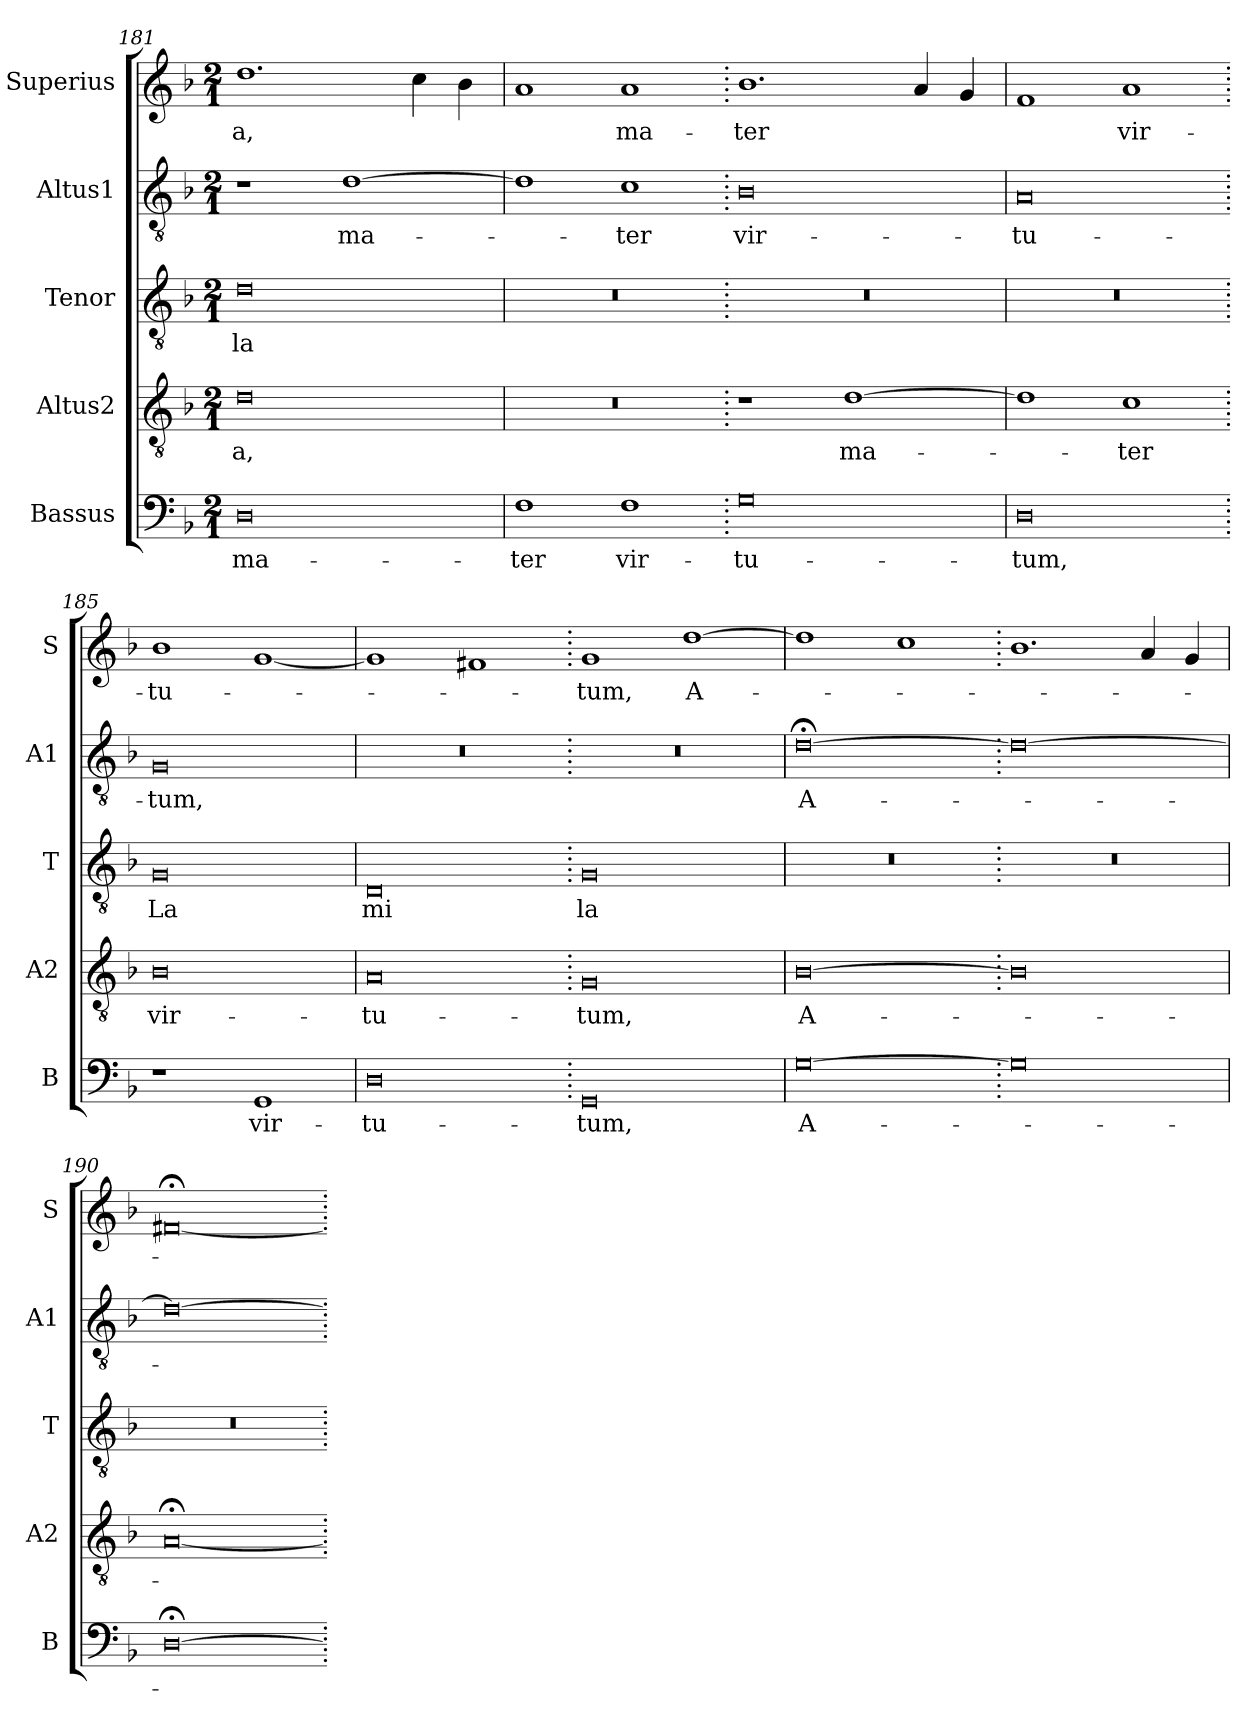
**kern	**text	**kern	**text	**kern	**text	**kern	**text	**kern	**text
*part5	*part5	*part4	*part4	*part3	*part3	*part2	*part2	*part1	*part1
*staff5	*staff5	*staff4	*staff4	*staff3	*staff3	*staff2	*staff2	*staff1	*staff1
*I"Bassus	*	*I"Altus2	*	*I"Tenor	*	*I"Altus1	*	*I"Superius	*
*I'B	*	*I'A2	*	*I'T	*	*I'A1	*	*I'S	*
*clefF4	*	*clefGv2	*	*clefGv2	*	*clefGv2	*	*clefG2	*
*k[b-]	*	*k[b-]	*	*k[b-]	*	*k[b-]	*	*k[b-]	*
*M2/1	*	*M2/1	*	*M2/1	*	*M2/1	*	*M2/1	*
=181	=181	=181	=181	=181	=181	=181	=181	=181	=181
0D	ma-	0d	-a,	0d	la	1r	.	1.dd	-a,
.	.	.	.	.	.	[1d	ma-	.	.
.	.	.	.	.	.	.	.	4cc\	.
.	.	.	.	.	.	.	.	4b-\	.
=182	=182	=182	=182	=182	=182	=182	=182	=182	=182
1F	-ter	0r	.	0r	.	1d]	.	1a	.
1F	vir-	.	.	.	.	1c	-ter	1a	ma-
=183.	=183.	=183.	=183.	=183.	=183.	=183.	=183.	=183.	=183.
0G	-tu-	1r	.	0r	.	0B-	vir-	1.b-	-ter
.	.	[1d	ma-	.	.	.	.	.	.
.	.	.	.	.	.	.	.	4a/	.
.	.	.	.	.	.	.	.	4g/	.
=184	=184	=184	=184	=184	=184	=184	=184	=184	=184
0D	-tum,	1d]	.	0r	.	0A	-tu-	1f	.
.	.	1c	-ter	.	.	.	.	1a	vir-
=185.	=185.	=185.	=185.	=185.	=185.	=185.	=185.	=185.	=185.
1r	.	0B-	vir-	0G	La	0G	-tum,	1b-	-tu-
1GG	vir-	.	.	.	.	.	.	[1g	.
=186	=186	=186	=186	=186	=186	=186	=186	=186	=186
0D	-tu-	0A	-tu-	0D	mi	0r	.	1g]	.
.	.	.	.	.	.	.	.	1f#X	.
=187.	=187.	=187.	=187.	=187.	=187.	=187.	=187.	=187.	=187.
0GG	-tum,	0G	-tum,	0G	la	0r	.	1g	-tum,
.	.	.	.	.	.	.	.	[1dd	A-
=188	=188	=188	=188	=188	=188	=188	=188	=188	=188
[0G	A-	[0B-	A-	0r	.	[0d;<	A-	1dd]	.
.	.	.	.	.	.	.	.	1cc	.
=189.	=189.	=189.	=189.	=189.	=189.	=189.	=189.	=189.	=189.
0G]	.	0B-]	.	0r	.	0d_	.	1.b-	.
.	.	.	.	.	.	.	.	4a/	.
.	.	.	.	.	.	.	.	4g/	.
=190	=190	=190	=190	=190	=190	=190	=190	=190	=190
[0D;<	.	[0A;<	.	0r	.	0d_	.	[0f#X;<	.
=.	=.	=.	=.	=.	=.	=.	=.	=.	=.
*-	*-	*-	*-	*-	*-	*-	*-	*-	*-
